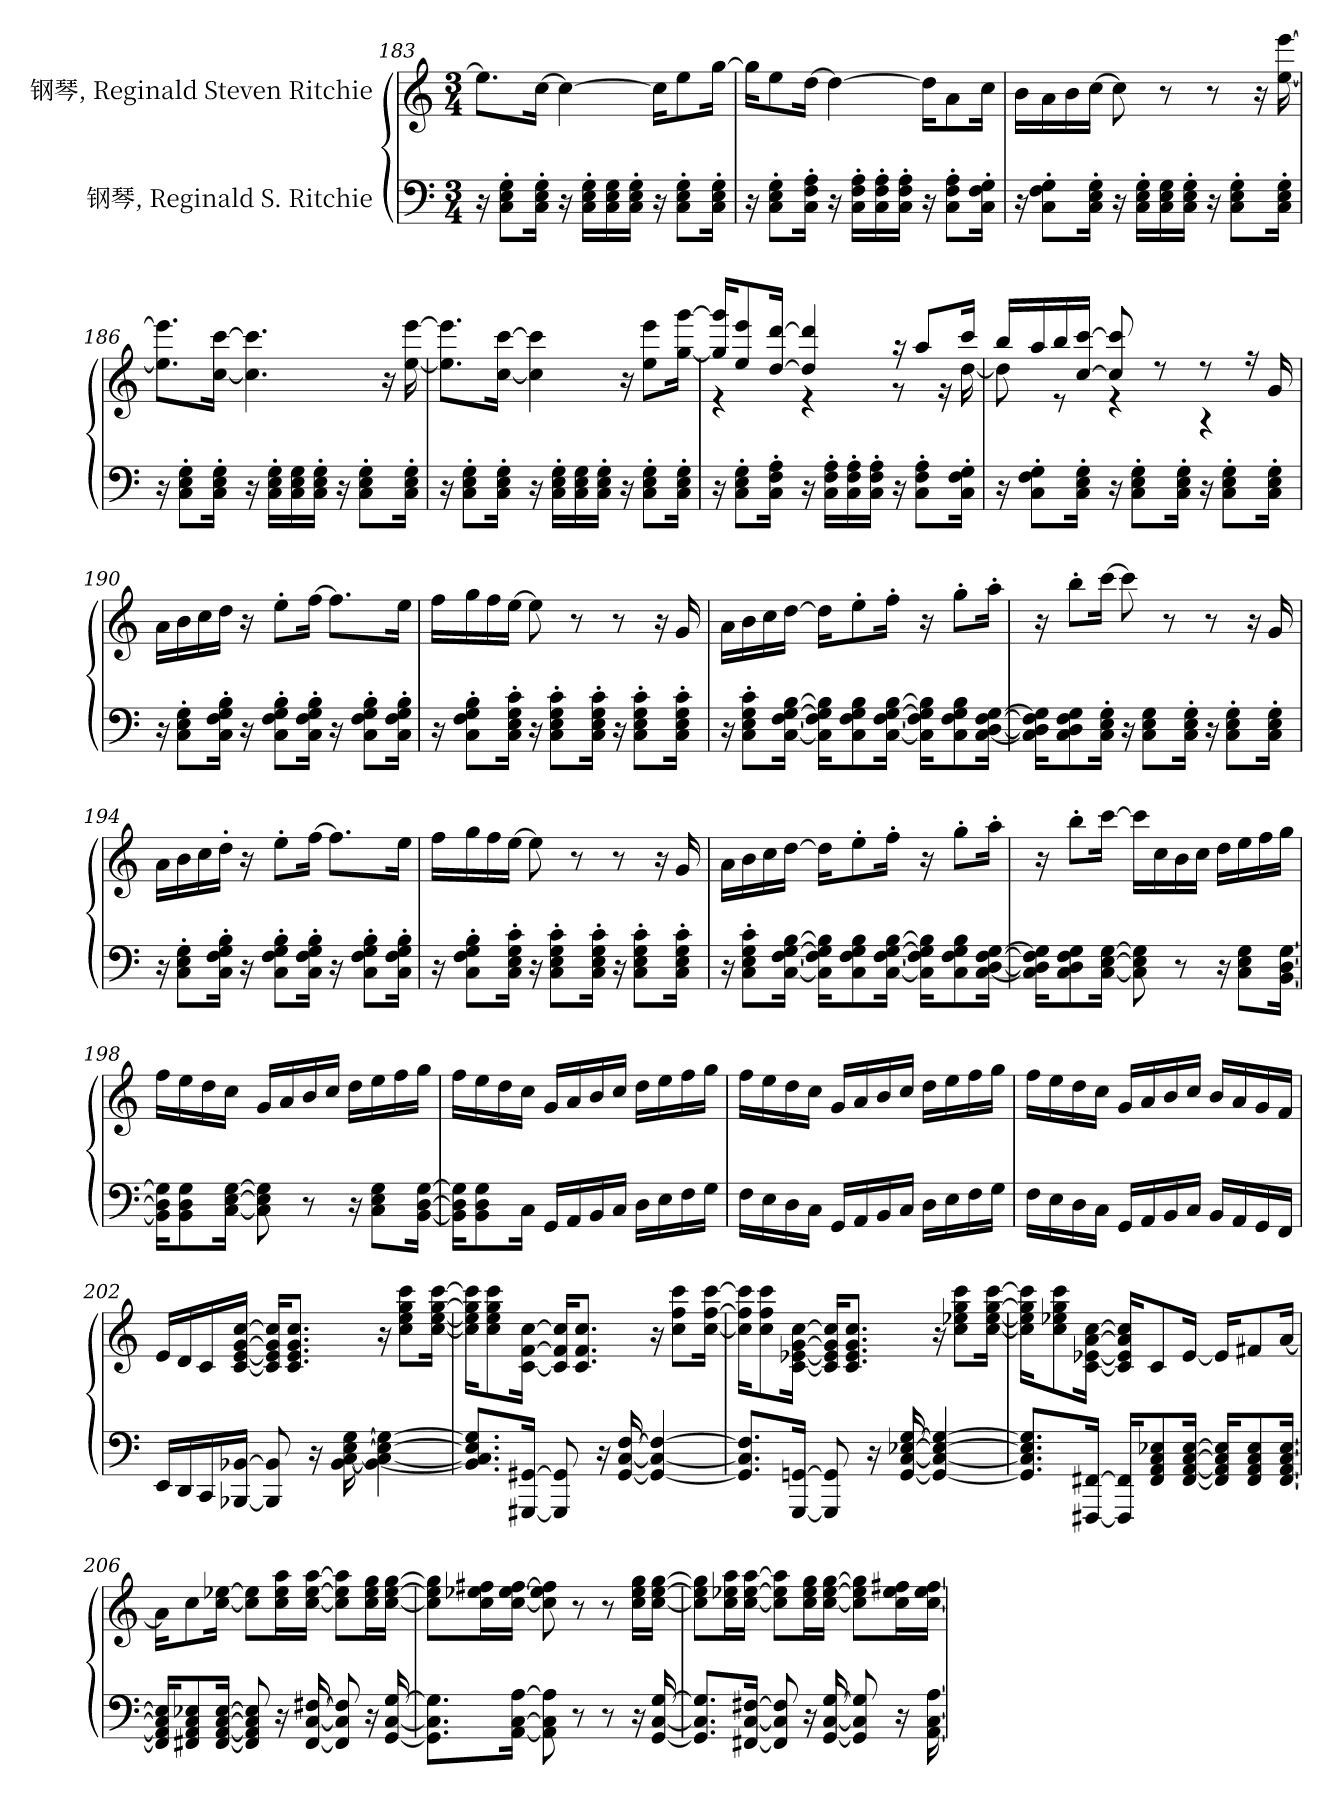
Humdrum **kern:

**kern	**kern
*part2	*part1
*staff2	*staff1
*I"钢琴, Reginald S. Ritchie	*I"钢琴, Reginald Steven Ritchie
*clefF4	*clefG2
*k[]	*k[]
*M3/4	*M3/4
=183	=183
16r	8.ee\L]
8C\' 8E\' 8G\'L	.
16C\' 16E\' 16G\'Jk	[16cc\Jk
16r	4cc\_
16C\' 16E\' 16G\'LL	.
16C\ 16E\ 16G\	.
16C\' 16E\' 16G\'JJ	.
16r	16cc\KL]
8C\' 8E\' 8G\'L	8ee\
16C\' 16E\' 16G\'Jk	[16gg\Jk
!!LO:LB:g=z
=184	=184
16r	16gg\KL]
8C\' 8E\' 8G\'L	8ee\
16C\' 16F\' 16A\'Jk	[16dd\Jk
16r	4dd\_
16C\' 16F\' 16A\'LL	.
16C\' 16F\' 16A\'	.
16C\' 16F\' 16A\'JJ	.
16r	16dd\KL]
8C\' 8F\' 8A\'L	8a\
16C\' 16F\' 16G\'Jk	16cc\Jk
=185	=185
16r	16b\LL
8C\' 8F\' 8G\'L	16a\
.	16b\
16C\' 16E\' 16G\'Jk	[16cc\JJ
16r	8cc\]
16C\' 16E\' 16G\'LL	.
16C\ 16E\ 16G\	8r
16C\' 16E\' 16G\'JJ	.
16r	8r
8C\' 8E\' 8G\'L	.
.	16r
16C\' 16E\' 16G\'Jk	[16ee\ [16eee\
=186	=186
16r	8.ee\] 8.eee\]L
8C\' 8E\' 8G\'L	.
16C\' 16E\' 16G\'Jk	[16cc\ [16ccc\Jk
16r	4.cc\] 4.ccc\]
16C\' 16E\' 16G\'LL	.
16C\ 16E\ 16G\	.
16C\' 16E\' 16G\'JJ	.
16r	.
8C\' 8E\' 8G\'L	.
.	16r
16C\' 16E\' 16G\'Jk	[16ee\ [16eee\
=187	=187
16r	8.ee\] 8.eee\]L
8C\' 8E\' 8G\'L	.
16C\' 16E\' 16G\'Jk	[16cc\ [16ccc\Jk
16r	4cc\] 4ccc\]
16C\' 16E\' 16G\'LL	.
16C\ 16E\ 16G\	.
16C\' 16E\' 16G\'JJ	.
16r	16r
8C\' 8E\' 8G\'L	8ee\ 8eee\L
16C\' 16E\' 16G\'Jk	[16gg\ [16ggg\Jk
!!LO:PB:g=z
=188	=188
*	*^
16r	16gg/] 16ggg/]KL	4r
8C\' 8E\' 8G\'L	8ee/ 8eee/	.
16C\' 16F\' 16A\'Jk	[16dd/ [16ddd/Jk	.
16r	4dd/] 4ddd/]	4r
16C\' 16F\' 16A\'LL	.	.
16C\' 16F\' 16A\'	.	.
16C\' 16F\' 16A\'JJ	.	.
16r	16r	8r
8C\' 8F\' 8A\'L	8aa/L	.
.	.	16r
16C\' 16F\' 16G\'Jk	16ccc/Jk	[16dd\
=189	=189	=189
16r	16bb/LL	8dd\]
8C\' 8F\' 8G\'L	16aa/	.
.	16bb/	8r
16C\' 16E\' 16G\'Jk	[16cc/ [16ccc/JJ	.
16r	8cc/] 8ccc/]	4r
8C\' 8E\' 8G\'L	.	.
.	8r	.
16C\' 16E\' 16G\'Jk	.	.
16r	8r	4r
8C\' 8E\' 8G\'L	.	.
.	16r	.
16C\' 16E\' 16G\'Jk	16g/	.
*	*v	*v
=190	=190
16r	16a\LL
8C\' 8E\' 8G\'L	16b\
.	16cc\
16C\' 16F\' 16G\' 16B\'Jk	16dd\JJ
16r	16r
8C\' 8F\' 8G\' 8B\'L	8ee'\L
16C\' 16F\' 16G\' 16B\'Jk	[16ff\Jk
16r	8.ff\L]
8C\' 8F\' 8G\' 8B\'L	.
16C\' 16F\' 16G\' 16B\'Jk	16ee\Jk
!!LO:LB:g=z
=191	=191
16r	16ff\LL
8C\' 8F\' 8G\' 8B\'L	16gg\
.	16ff\
16C\' 16E\' 16G\' 16c\'Jk	[16ee\JJ
16r	8ee\]
8C\' 8E\' 8G\' 8c\'L	.
.	8r
16C\' 16E\' 16G\' 16c\'Jk	.
16r	8r
8C\' 8E\' 8G\' 8c\'L	.
.	16r
16C\' 16E\' 16G\' 16c\'Jk	16g/
=192	=192
16r	16a\LL
8C\' 8E\' 8G\' 8c\'L	16b\
.	16cc\
[16C\ [16F\ [16G\ [16B\Jk	[16dd\JJ
16C\] 16F\] 16G\] 16B\]KL	16dd\KL]
8C\ 8F\ 8G\ 8B\	8ee'\
[16C\ [16F\ [16G\ [16B\Jk	16ff'\Jk
16C\] 16F\] 16G\] 16B\]KL	16r
8C\ 8F\ 8G\ 8B\	8gg'\L
[16C\ [16D\ [16F\ [16G\Jk	16aa'\Jk
=193	=193
16C\] 16D\] 16F\] 16G\]KL	16r
8C\ 8D\ 8F\ 8G\	8bb'\L
16C\' 16E\' 16G\'Jk	[16ccc\Jk
16r	8ccc\]
8C\ 8E\ 8G\L	.
.	8r
16C\' 16E\' 16G\'Jk	.
16r	8r
8C\' 8E\' 8G\'L	.
.	16r
16C\' 16E\' 16G\'Jk	16g/
!!LO:LB:g=z
=194	=194
16r	16a\LL
8C\' 8E\' 8G\'L	16b\
.	16cc\
16C\' 16F\' 16G\' 16B\'Jk	16dd'\JJ
16r	16r
8C\' 8F\' 8G\' 8B\'L	8ee'\L
16C\' 16F\' 16G\' 16B\'Jk	[16ff\Jk
16r	8.ff\L]
8C\' 8F\' 8G\' 8B\'L	.
16C\' 16F\' 16G\' 16B\'Jk	16ee\Jk
=195	=195
16r	16ff\LL
8C\' 8F\' 8G\' 8B\'L	16gg\
.	16ff\
16C\' 16E\' 16G\' 16c\'Jk	[16ee\JJ
16r	8ee\]
8C\' 8E\' 8G\' 8c\'L	.
.	8r
16C\' 16E\' 16G\' 16c\'Jk	.
16r	8r
8C\' 8E\' 8G\' 8c\'L	.
.	16r
16C\' 16E\' 16G\' 16c\'Jk	16g/
=196	=196
16r	16a\LL
8C\' 8E\' 8G\' 8c\'L	16b\
.	16cc\
[16C\ [16F\ [16G\ [16B\Jk	[16dd\JJ
16C\] 16F\] 16G\] 16B\]KL	16dd\KL]
8C\ 8F\ 8G\ 8B\	8ee'\
[16C\ [16F\ [16G\ [16B\Jk	16ff'\Jk
16C\] 16F\] 16G\] 16B\]KL	16r
8C\ 8F\ 8G\ 8B\	8gg'\L
[16C\ [16D\ [16F\ [16G\Jk	16aa'\Jk
!!LO:LB:g=z
=197	=197
16C\] 16D\] 16F\] 16G\]KL	16r
8C\ 8D\ 8F\ 8G\	8bb'\L
[16C\ [16E\ [16G\Jk	[16ccc\Jk
8C\] 8E\] 8G\]	16ccc\LL]
.	16cc\
8r	16b\
.	16cc\JJ
16r	16dd\LL
8C\ 8E\ 8G\L	16ee\
.	16ff\
[16BB\ [16D\ [16G\Jk	16gg\JJ
=198	=198
16BB\] 16D\] 16G\]KL	16ff\LL
8BB\ 8D\ 8G\	16ee\
.	16dd\
[16C\ [16E\ [16G\Jk	16cc\JJ
8C\] 8E\] 8G\]	16g/LL
.	16a/
8r	16b/
.	16cc/JJ
16r	16dd\LL
8C\ 8E\ 8G\L	16ee\
.	16ff\
[16BB\ [16D\ [16G\Jk	16gg\JJ
=199	=199
16BB\] 16D\] 16G\]KL	16ff\LL
8BB\ 8D\ 8G\	16ee\
.	16dd\
16C\Jk	16cc\JJ
16GG/LL	16g/LL
16AA/	16a/
16BB/	16b/
16C/JJ	16cc/JJ
16D\LL	16dd\LL
16E\	16ee\
16F\	16ff\
16G\JJ	16gg\JJ
!!LO:LB:g=z
=200	=200
16F\LL	16ff\LL
16E\	16ee\
16D\	16dd\
16C\JJ	16cc\JJ
16GG/LL	16g/LL
16AA/	16a/
16BB/	16b/
16C/JJ	16cc/JJ
16D\LL	16dd\LL
16E\	16ee\
16F\	16ff\
16G\JJ	16gg\JJ
=201	=201
16F\LL	16ff\LL
16E\	16ee\
16D\	16dd\
16C\JJ	16cc\JJ
16GG/LL	16g/LL
16AA/	16a/
16BB/	16b/
16C/JJ	16cc/JJ
16BB/LL	16b/LL
16AA/	16a/
16GG/	16g/
16FF/JJ	16f/JJ
=202	=202
16EE/LL	16e/LL
16DD/	16d/
16CC/	16c/
[16BBB-X/ [16BB-X/JJ	[16c/ [16e/ [16g/ [16cc/JJ
8BBB-/] 8BB-/]	16c/] 16e/] 16g/] 16cc/]KL
.	8.c/ 8.e/ 8.g/ 8.cc/J
16r	.
[16BB-\ [16C\ [16E\ [16G\	.
4BB-\_ 4C\_ 4E\_ 4G\_	16r
.	8cc\ 8ee\ 8gg\ 8ccc\L
.	[16cc\ [16ee\ [16gg\ [16ccc\Jk
!!LO:LB:g=z
=203	=203
8.BB-/] 8.C/] 8.E/] 8.G/]L	16cc\] 16ee\] 16gg\] 16ccc\]KL
.	8cc\ 8ee\ 8gg\ 8ccc\
[16GGG#X/ [16GG#X/Jk	[16c\ [16f\ [16cc\Jk
8GGG#/] 8GG#/]	16c/] 16f/] 16cc/]KL
.	8.c/ 8.f/ 8.cc/J
16r	.
[16GG#/ [16C/ [16F/	.
4GG#/_ 4C/_ 4F/_	16r
.	8cc\ 8ff\ 8ccc\L
.	[16cc\ [16ff\ [16ccc\Jk
=204	=204
8.GG#/] 8.C/] 8.F/]L	16cc\] 16ff\] 16ccc\]KL
.	8cc\ 8ff\ 8ccc\
[16GGG/ [16GGn/Jk	[16c\ [16e-X\ [16g\ [16cc\Jk
8GGG/] 8GG/]	16c/] 16e-/] 16g/] 16cc/]KL
.	8.c/ 8.e-/ 8.g/ 8.cc/J
16r	.
[16GG/ [16C/ [16E-X/ [16G/	.
4GG/_ 4C/_ 4E-/_ 4G/_	16r
.	8cc\ 8ee-X\ 8gg\ 8ccc\L
.	[16cc\ [16ee-\ [16gg\ [16ccc\Jk
=205	=205
8.GG/] 8.C/] 8.E-/] 8.G/]L	16cc\] 16ee-\] 16gg\] 16ccc\]KL
.	8cc\ 8ee-X\ 8gg\ 8ccc\
[16FFF#X/ [16FF#X/Jk	[16c\ [16e-X\ [16a\ [16cc\Jk
16FFF#/] 16FF#/]KL	16c/] 16e-/] 16a/] 16cc/]KL
8FF#/ 8AA/ 8C/ 8E-X/	8c/
[16FF#/ [16AA/ [16C/ [16E-/Jk	[16e-/Jk
16FF#/] 16AA/] 16C/] 16E-/]KL	16e-/KL]
8FF#/ 8AA/ 8C/ 8E-/	8f#X/
[16FF#/ [16AA/ [16C/ [16E-/Jk	[16a/Jk
!!LO:PB:g=z
=206	=206
16FF#/] 16AA/] 16C/] 16E-/]KL	16a\KL]
8FF#X/ 8AA/ 8C/ 8E-X/	8cc\
[16FF#/ [16AA/ [16C/ [16E-/Jk	[16cc\ [16ee-X\Jk
8FF#/] 8AA/] 8C/] 8E-/]	8cc\] 8ee-\]L
16r	16cc\ 16ee-\ 16aa\L
[16FF#/ [16C/ [16F#X/	[16cc\ [16ee-\ [16aa\JJ
8FF#/] 8C/] 8F#/]	8cc\] 8ee-\] 8aa\]L
16r	16cc\ 16ee-\ 16gg\L
[16GG/ [16C/ [16G/	[16cc\ [16ee-\ [16gg\JJ
=207	=207
8.GG\] 8.C\] 8.G\]L	8cc\] 8ee-\] 8gg\]L
.	16cc\ 16ee-X\ 16ff#X\L
[16AA\ [16C\ [16A\Jk	[16cc\ [16ee-\ [16ff#\JJ
8AA\] 8C\] 8A\]	8cc\] 8ee-\] 8ff#\]
8r	8r
8r	8r
16r	16cc\ 16ee-\ 16gg\LL
[16GG/ [16C/ [16G/	[16cc\ [16ee-\ [16gg\JJ
=208	=208
8.GG/] 8.C/] 8.G/]L	8cc\] 8ee-\] 8gg\]L
.	16cc\ 16ee-X\ 16aa\L
[16FF#X/ [16C/ [16F#X/Jk	[16cc\ [16ee-\ [16aa\JJ
8FF#/] 8C/] 8F#/]	8cc\] 8ee-\] 8aa\]L
16r	16cc\ 16ee-\ 16gg\L
[16GG/ [16C/ [16G/	[16cc\ [16ee-\ [16gg\JJ
8GG/] 8C/] 8G/]	8cc\] 8ee-\] 8gg\]L
16r	16cc\ 16ee-\ 16ff#X\L
[16AA\ [16C\ [16A\	[16cc\ [16ee-\ [16ff#\JJ
=	=
*-	*-
